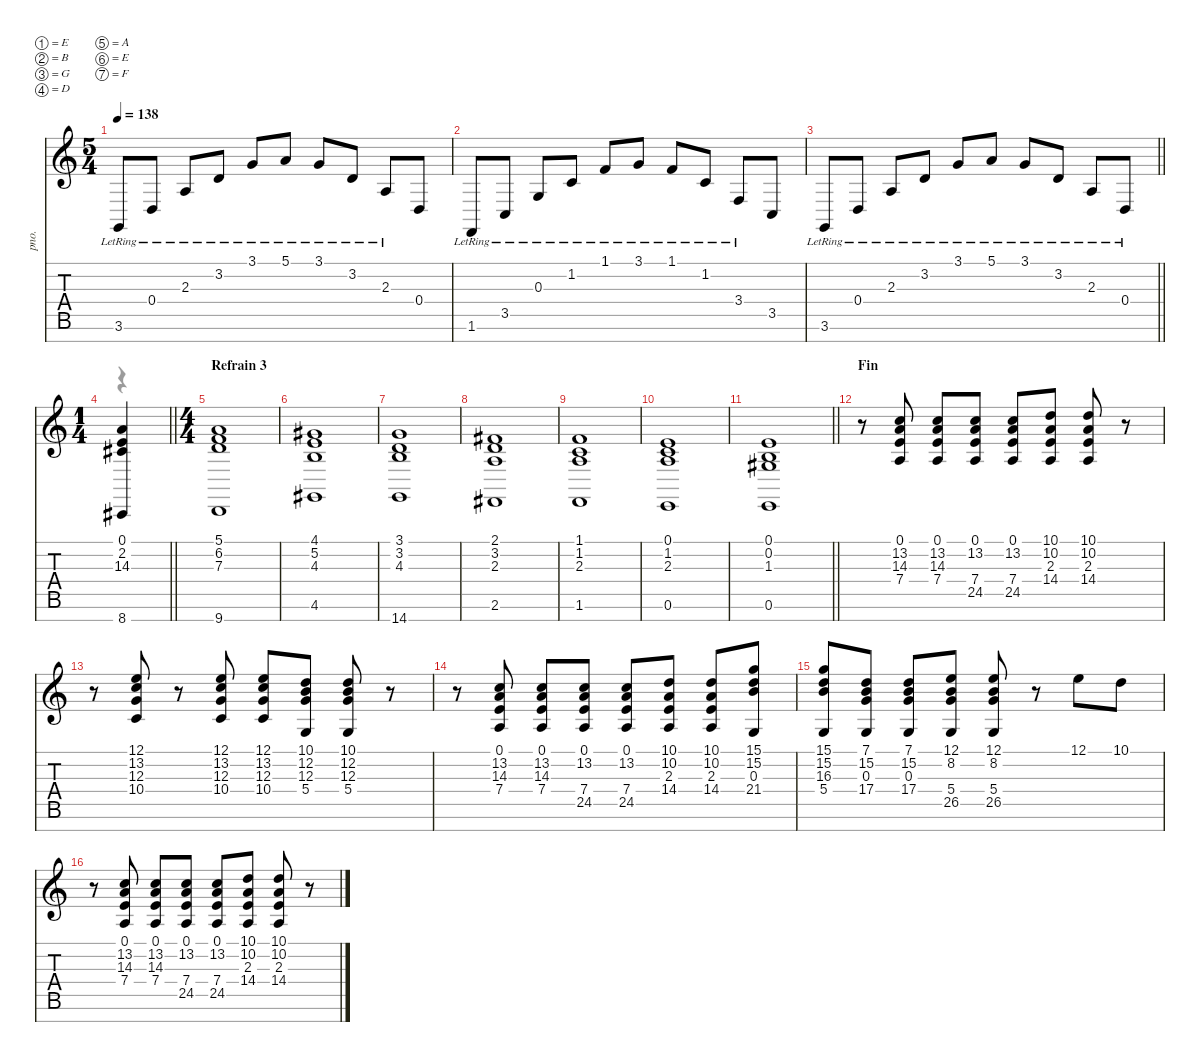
\defaultSystemsLayout 4
\hideDynamics
\bracketExtendMode nobrackets
\track ("Clavier" "pno.") {mute instrument acousticgrandpiano}
\staff {score tabs}
\tuning (E4 B3 G3 D3 A2 E2 F1)
\voice
\ts (5 4)
\tempo 138
\clef g2
\ks aminor
3.6{lr}.8{dy f} 0.4{lr}.8 2.3{lr}.8 3.2{lr}.8 3.1{lr}.8 5.1{lr}.8 3.1{lr}.8 3.2{lr}.8 2.3{lr}.8 0.4.8 |
1.6{lr}.8 3.5{lr}.8 0.3{lr}.8 1.2{lr}.8 1.1{lr}.8 3.1{lr}.8 1.1{lr}.8 1.2{lr}.8 3.4{lr}.8 3.5.8 |
\barLineRight lightlight
3.6{lr}.8 0.4{lr}.8 2.3{lr}.8 3.2{lr}.8 3.1{lr}.8 5.1{lr}.8 3.1{lr}.8 3.2{lr}.8 2.3{lr}.8 0.4{lr}.8 |
\ts (1 4)
\beaming (8 2)
\barLineRight lightlight
(0.1 2.2{acc #} 14.3 8.7{acc #}).4 |
\ts (4 4)
\beaming (8 2 2 2 2)
\section ("" "Refrain 3")
(5.1 6.2 7.3 9.7).1 |
(4.1{acc #} 5.2 4.3 4.6{acc #}).1 |
(3.1 3.2 4.3 14.7).1 |
(2.1{acc #} 3.2 2.3 2.6{acc #}).1 |
(1.1 1.2 2.3 1.6).1 |
(0.1 1.2 2.3 0.6).1 |
\barLineRight lightlight
(0.1 0.2 1.3{acc #} 0.6).1 |
\section ("" "Fin")
r.8 (0.1 13.2 14.3 7.4).8 (0.1 13.2 14.3 7.4).8 (0.1 13.2 7.4 24.5).8 (0.1 13.2 7.4 24.5).8 (10.1 10.2 2.3 14.4).8{dy mf} (10.1 10.2 2.3 14.4).8 r.8 |
r.8 (12.1 13.2 12.3 10.4).8 r.8 (12.1 13.2 12.3 10.4).8 (12.1 13.2 12.3 10.4).8 (10.1 12.2 12.3 5.4).8 (10.1 12.2 12.3 5.4).8 r.8 |
r.8 (0.1 13.2 14.3 7.4).8{dy f} (0.1 13.2 14.3 7.4).8 (0.1 13.2 7.4 24.5).8 (0.1 13.2 7.4 24.5).8 (10.1 10.2 2.3 14.4).8{dy mf} (10.1 10.2 2.3 14.4).8 (15.1 15.2 0.3 21.4).8{dy f} |
(15.1 15.2 16.3 5.4).8 (7.1 15.2 0.3 17.4).8 (7.1 15.2 0.3 17.4).8 (12.1 8.2 5.4 26.5).8 (12.1 8.2 5.4 26.5).8 r.8 12.1.8 10.1.8 |
r.8 (0.1 13.2 14.3 7.4).8 (0.1 13.2 14.3 7.4).8 (0.1 13.2 7.4 24.5).8 (0.1 13.2 7.4 24.5).8 (10.1 10.2 2.3 14.4).8{dy mf} (10.1 10.2 2.3 14.4).8 r.8
\voice
\clef g2
\ottava regular
\simile none
\ks aminor
|
|
\barLineRight lightlight
|
\barLineRight lightlight
r.4 |
|
|
|
|
|
|
\barLineRight lightlight
|
|
|
|
|
